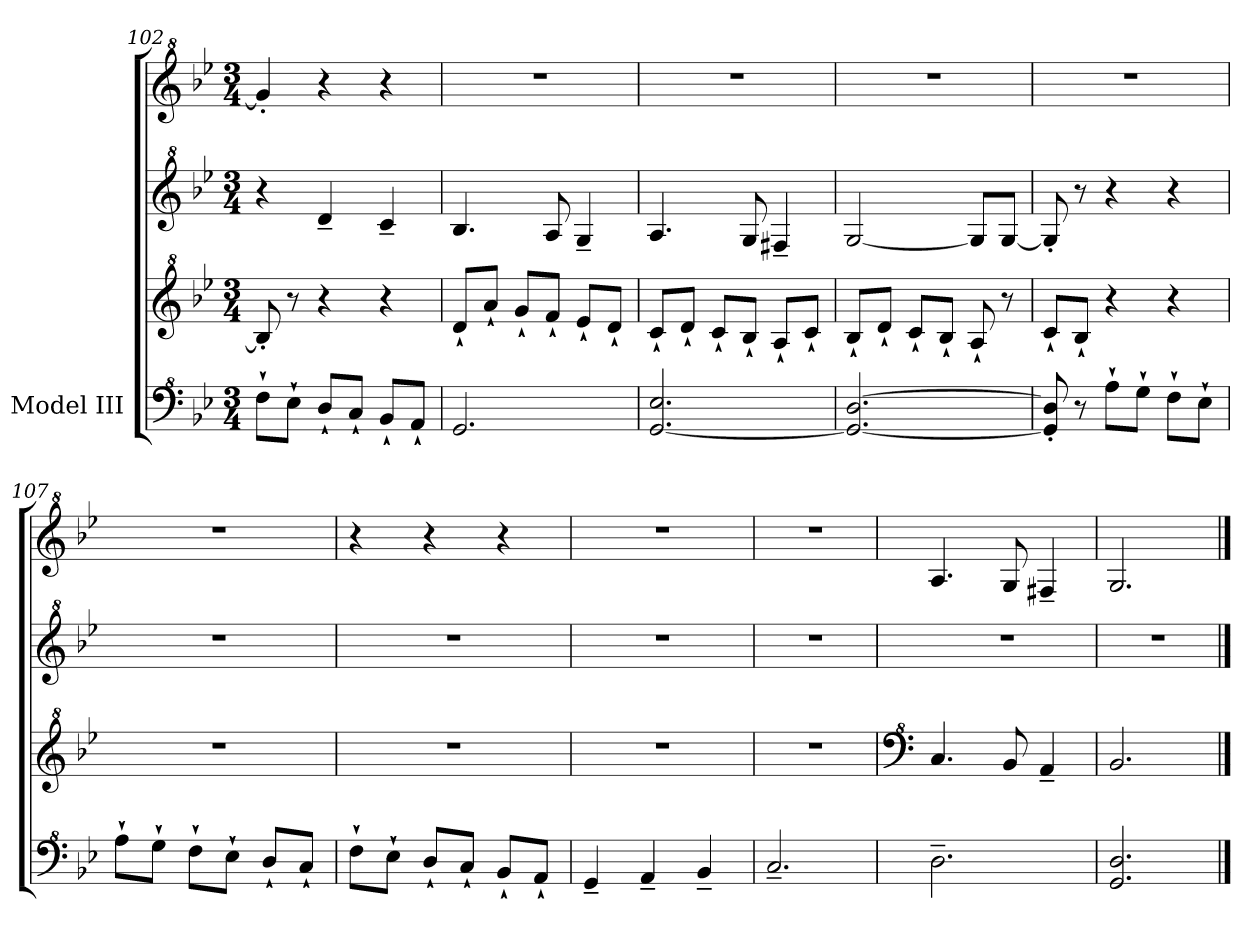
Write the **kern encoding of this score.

**kern	**kern	**kern	**kern
*part1	*part1	*part1	*part1
*staff4	*staff3	*staff2	*staff1
*I"Model III	*	*	*
*clefF^4	*clefG^2	*clefG^2	*clefG^2
*k[b-e-]	*k[b-e-]	*k[b-e-]	*k[b-e-]
*M3/4	*M3/4	*M3/4	*M3/4
=102	=102	=102	=102
8f`\L	8b-'/]	4r	4gg'/]
8e-`\J	8r	.	.
8d`/L	4r	4dd~/	4r
8c`/J	.	.	.
8B-`/L	4r	4cc~/	4r
8A`/J	.	.	.
=103	=103	=103	=103
2.G/	8dd`/L	4.b-/	2.r
.	8aa`/J	.	.
.	8gg`/L	.	.
.	8ff`/J	8a/	.
.	8ee-`/L	4g~/	.
.	8dd`/J	.	.
=104	=104	=104	=104
[2.G/ 2.e-/	8cc`/L	4.a/	2.r
.	8dd`/J	.	.
.	8cc`/L	.	.
.	8b-`/J	8g/	.
.	8a`/L	4f#X~/	.
.	8cc`/J	.	.
=105	=105	=105	=105
2.G/_ [2.d/	8b-`/L	[2g/	2.r
.	8dd`/J	.	.
.	8cc`/L	.	.
.	8b-`/J	.	.
.	8a`/	8g/L]	.
.	8r	[8g/J	.
=106	=106	=106	=106
8G/]' 8d/]'	8cc`/L	8g'/]	2.r
8r	8b-`/J	8r	.
8a`\L	4r	4r	.
8g`\J	.	.	.
8f`\L	4r	4r	.
8e-`\J	.	.	.
!!LO:LB:g=z
=107	=107	=107	=107
8a`\L	2.r	2.r	2.r
8g`\J	.	.	.
8f`\L	.	.	.
8e-`\J	.	.	.
8d`/L	.	.	.
8c`/J	.	.	.
=108	=108	=108	=108
*	*	*	*MM100
8f`\L	2.r	2.r	4r
8e-`\J	.	.	.
*	*	*	*MM92
8d`/L	.	.	4r
8c`/J	.	.	.
*	*	*	*MM84
8B-`/L	.	.	4r
8A`/J	.	.	.
=109	=109	=109	=109
*	*	*	*MM76
4G~/	2.r	2.r	2.r
4A~/	.	.	.
4B-~/	.	.	.
=110	=110	=110	=110
*	*	*	*MM68
2.c~/	2.r	2.r	2.r
=111	=111	=111	=111
*	*clefF^4	*	*
*	*	*	*MM72
2.d~\	4.c/	2.r	4.a/
.	8B-/	.	8g/
.	4A~/	.	4f#X~/
=112	=112	=112	=112
*	*	*	*MM50
2.G/ 2.d/	2.B-/	2.r	2.g/
==	==	==	==
*-	*-	*-	*-
